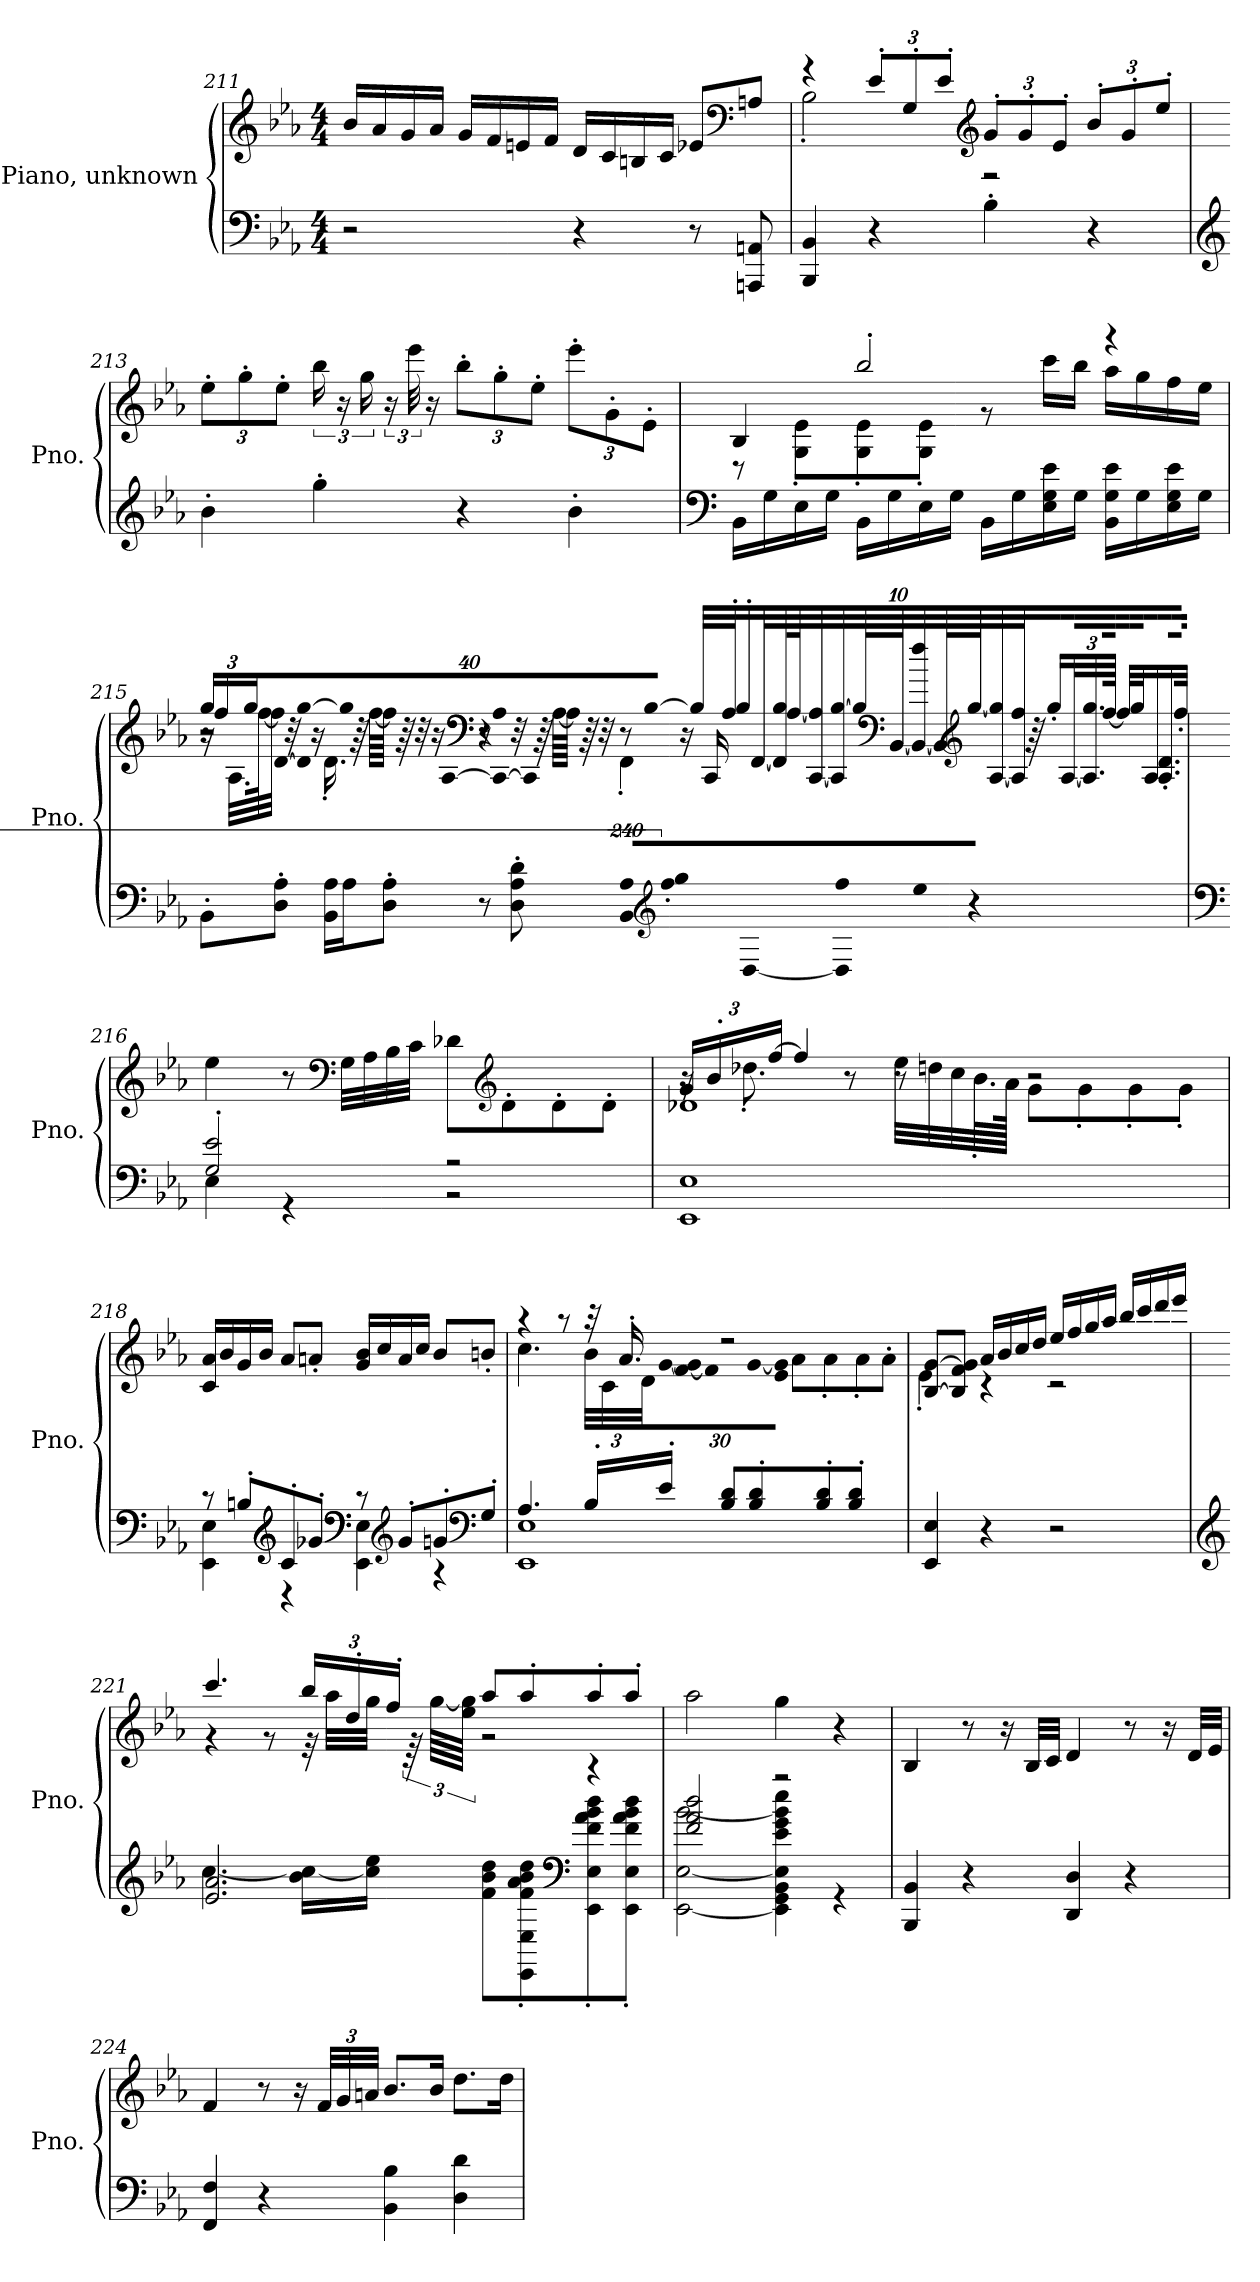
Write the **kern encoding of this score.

**kern	**kern
*part1	*part1
*staff2	*staff1
*I"Piano, unknown	*
*I'Pno.	*
*clefF4	*clefG2
*k[b-e-a-]	*k[b-e-a-]
*M4/4	*M4/4
=211	=211
2r	16b-/LL
.	16a-/
.	16g/
.	16a-/JJ
.	16g/LL
.	16f/
.	16en/
.	16f/JJ
4r	16d/LL
.	16c/
.	16Bn/
.	16c/JJ
8r	8e-X/L
*	*clefF4
8AAAn/ 8AAn/	8An/J
!!LO:LB:g=z
=212	=212
*	*^
4BBB-/ 4BB-/	4r	2B-'\
*	*Xbrackettup	*
4r	12e-'/L	.
.	12G'/	.
.	12e-'/J	.
*	*clefG2	*
4B-'\	12g'/L	2r
.	12g'/	.
.	12e-'/J	.
4r	12b-'/L	.
.	12g'/	.
.	12ee-'/J	.
*	*v	*v
=213	=213
*clefG2	*
4b-'\	12ee-'\L
.	12gg'\
.	12ee-'\J
*	*brackettup
4gg'\	24bb-\
.	24r
.	24gg\
.	24r
.	48eee-\
.	16r
*	*Xbrackettup
4r	12bb-'\L
.	12gg'\
.	12ee-'\J
4b-'\	12eee-'\L
.	12g'\
.	12e-'\J
!!LO:LB:g=z
=214	=214
*clefF4	*
*	*^
16BB-\LL	4B-/	8r
16G\	.	.
16E-\	.	8G\' 8e-\'L
16G\JJ	.	.
16BB-\LL	2bb-'/	8G\' 8e-\'
16G\	.	.
16E-\	.	8G\' 8e-\'J
16G\JJ	.	.
16BB-\LL	.	8r
16G\	.	.
16E-\ 16G\ 16e-\	.	16ccc\LL
16G\JJ	.	16bb-\JJ
16BB-\ 16G\ 16e-\LL	4r	16aa-\LL
16G\	.	16gg\
16E-\ 16G\ 16e-\	.	16ff\
16G\JJ	.	16ee-\JJ
!!LO:LB:g=z
=215	=215	=215
*	*	*^
8BB-'\L	24gg/LL	16r	2r
.	24ff/	.	.
.	.	32.A-\LLL	.
.	24gg/	.	.
.	.	[64ff\K	.
!	!LO:N:vis=32	!	!
8D\' 8A-\'J	[640%23d/L	32ff\JJJ]	.
.	.	32r	.
!	!LO:N:vis=64	!	!
.	960%17d/] [960%17gg/L	.	.
!	!LO:N:vis=256	!	!
.	1920%17gg/L]	.	.
!	!LO:N:vis=256	!	!
.	[1920%17A-/JJ	16r	.
!	!LO:N:vis=32	!	!
.	640%23A-/_ 640%23ff/	.	.
!	!LO:N:vis=256	!	!
.	1920%17A-/LL]	.	.
!	!LO:N:vis=256	!	!
.	[1920%17gg/JJJJJ	.	.
16BB-\ 16A-\LL	32gg/LLL]	16.d'\	.
.	32ff'/J	.	.
16A-\J	16gg'/	.	.
.	.	64r	.
.	.	[64ff\LLLL	.
8D\' 8A-\'J	[40d/L	64ff\JJJJ]	.
.	.	64r	.
.	40d/] 40gg/	.	.
.	.	32r	.
.	[80ff/K	.	.
.	[40A-/ 40ff/]	16r	.
.	40A-/] [40gg/	.	.
.	80gg/L]	.	.
*	*clefF4	*	*
*	*brackettup	*	*
8r	[80BB-/J	8r	4r
.	40BB-/_ 40ff/	.	.
.	80BB-/L]	.	.
*	*clefG2	*	*
.	[80gg/J	.	.
.	[40A-/ 40gg/]	.	.
.	40A-/] 40ff/JJJ	.	.
.	80r	.	.
8D\' 8A-\' 8d\'	16gg'/LL	32r	.
.	.	64r	.
.	.	[64ff\LLLL	.
*	*Xbrackettup	*	*
.	[48A-/L	64ff\JJJJ]	.
.	.	64r	.
.	48.A-/] 48.gg/	.	.
.	.	32r	.
.	[96ff/JJJk	.	.
!LO:N:vis=16	!	!	!
1920%137BB-/ 1920%137A-/LL	32ff/LLL]	4d'\	8r
.	32gg/J	.	.
.	16A-/	.	.
*clefG2	*	*	*
!LO:N:vis=32	!	!	!
640%23ff'/L	.	.	.
!LO:N:vis=64	!	!	!
960%17gg/L	.	.	.
!LO:N:vis=64	!	!	!
[960%17D/J	16.A-/' 16.d/'	.	16r
!LO:N:vis=32	!	!	!
640%23D/] 640%23ff/	.	.	.
!LO:N:vis=32	!	!	!
640%23ee-/JJJ	.	.	.
.	.	.	16A-/
!LO:N:vis=32	!	!	!
640%23r	.	.	.
.	32ff'/JJk	.	.
.	1920ryy	1920ryy	1920ryy
*	*v	*v	*v
!!LO:LB:g=z
=216	=216
*clefF4	*
*^	*
2G/' 2e-/'	4E-\	4ee-\
.	4r	8r
*	*	*clefF4
.	.	32G\LLL
.	.	32A-\
.	.	32B-\
.	.	32c\JJJ
2r	2r	8d-X\L
*	*	*clefG2
.	.	8d-'\
.	.	8d-'\
.	.	8d-'\J
*v	*v	*
=217	=217
*	*^
*	*	*^
1EE- 1E-	24g/LL	16r	1d-X
.	24b-'/	.	.
.	.	8.dd-X'\	.
.	[24ff/JJ	.	.
.	4ff/]	.	.
.	.	8r	.
.	8r	32ee-\LLL	.
.	.	32ddn\	.
.	.	32cc\	.
.	.	64.b-'\L	.
.	.	128a-\JJJJk	.
.	2r	8g\L	.
.	.	8g'\	.
.	.	8g'\	.
.	.	8g'\J	.
*	*v	*v	*v
!!LO:PB:g=z
=218	=218
*^	*
8r	4EE-\ 4E-\	16c/ 16a-/LL
.	.	16b-/
8Bn'/L	.	16g/
.	.	16b-/JJ
*clefG2	*	*
8c'/	4r	8a-/L
8g-X'/J	.	8an'/J
*clefF4	*	*
8r	4EE-\ 4E-\	16g/ 16b-/LL
.	.	16cc/
*clefG2	*	*
8g-'/L	.	16a/
.	.	16cc/JJ
8gn'/	4r	8b-/L
*clefF4	*	*
8G'/J	.	8bn'/J
=219	=219	=219
*	*	*^
4.A-/	1EE- 1E-	4r	4.cc\
.	.	8r	.
16B-'/LL	.	32r	48b-\LLL
.	.	.	48c\
.	.	16.a-'/	.
.	.	.	48d\
!	!	!	!LO:N:vis=64
16e-'/JJ	.	.	[960%17g\L
!	!	!	!LO:N:vis=256
.	.	.	[1920%17f\ 1920%17g\]K
!	!	!	!LO:N:vis=64
.	.	.	960%17f\]
.	.	.	1920ryy
!	!	!	!LO:N:vis=256
.	.	.	[1920%17g\L
!	!	!	!LO:N:vis=256
.	.	.	1920%17e-\ 1920%17g\]JJJJJ
8B-/ 8d/L	.	2r	8a-\L
8B-/' 8d/'	.	.	8a-'\
8B-/' 8d/'	.	.	8a-'\
8B-/' 8d/'J	.	.	8a-'\J
*v	*v	*	*
!!LO:LB:g=z	!!
=220	=220	=220
4EE-/ 4E-/	[8B-/ [8g/L	4e-'\
.	8B-/] 8f/ 8g/]J	.
4r	16a-/LL	4r
.	16b-/	.
.	16cc/	.
.	16dd/JJ	.
2r	16ee-/LL	2r
.	16ff/	.
.	16gg/	.
.	16aa-/JJ	.
.	16bb-/LL	.
.	16ccc/	.
.	16ddd/	.
.	16eee-/JJ	.
=221	=221	=221
*clefG2	*	*
*^	*	*
2.e-/ 2.a-/	[4.cc\	4.ccc/	4r
.	.	.	8r
.	16b-\ 16cc\_LL	24bb-/LL	32r
.	.	.	32aa-\LLL
.	.	24dd'/	.
.	16cc\] 16ee-\JJ	.	32gg\JJJ
.	.	24ff'/JJ	.
*	*	*	*brackettup
.	.	.	96r
.	.	.	[96gg\LLLL
.	.	.	96ee-\ 96gg\]JJJJ
.	8f\ 8b-\ 8dd\L	8aa-/L	2r
.	8EE-\' 8E-\' 8f\' 8a-\' 8b-\' 8dd\'	8aa-'/	.
*clefF4	*	*	*
4r	8EE-\' 8E-\' 8f\' 8a-\' 8b-\' 8dd\'	8aa-'/	.
.	8EE-\' 8E-\' 8f\' 8a-\' 8b-\' 8dd\'J	8aa-'/J	.
*	*	*v	*v
=222	=222	=222
2f/ 2a-/ 2dd/	[2EE-\ [2E-\ [2b-\	2aa-\
2r	4EE-\] 4GG\ 4BB-\ 4E-\] 4e-\ 4g\ 4b-\] 4ee-\	4gg\
.	4r	4r
*v	*v	*
!!LO:LB:g=z
=223	=223
4BBB-/ 4BB-/	4B-/
4r	8r
.	16r
.	32B-/LLL
.	32c/JJJ
4DD/ 4D/	4d/
4r	8r
.	16r
.	32d/LLL
.	32e-/JJJ
=224	=224
4FF/ 4F/	4f/
4r	8r
.	16r
*	*Xbrackettup
.	48f/LLL
.	48g/
.	48an/JJJ
4BB-\ 4B-\	8.b-/L
.	16b-/Jk
4D\ 4d\	8.dd\L
.	16dd\Jk
=	=
*-	*-
